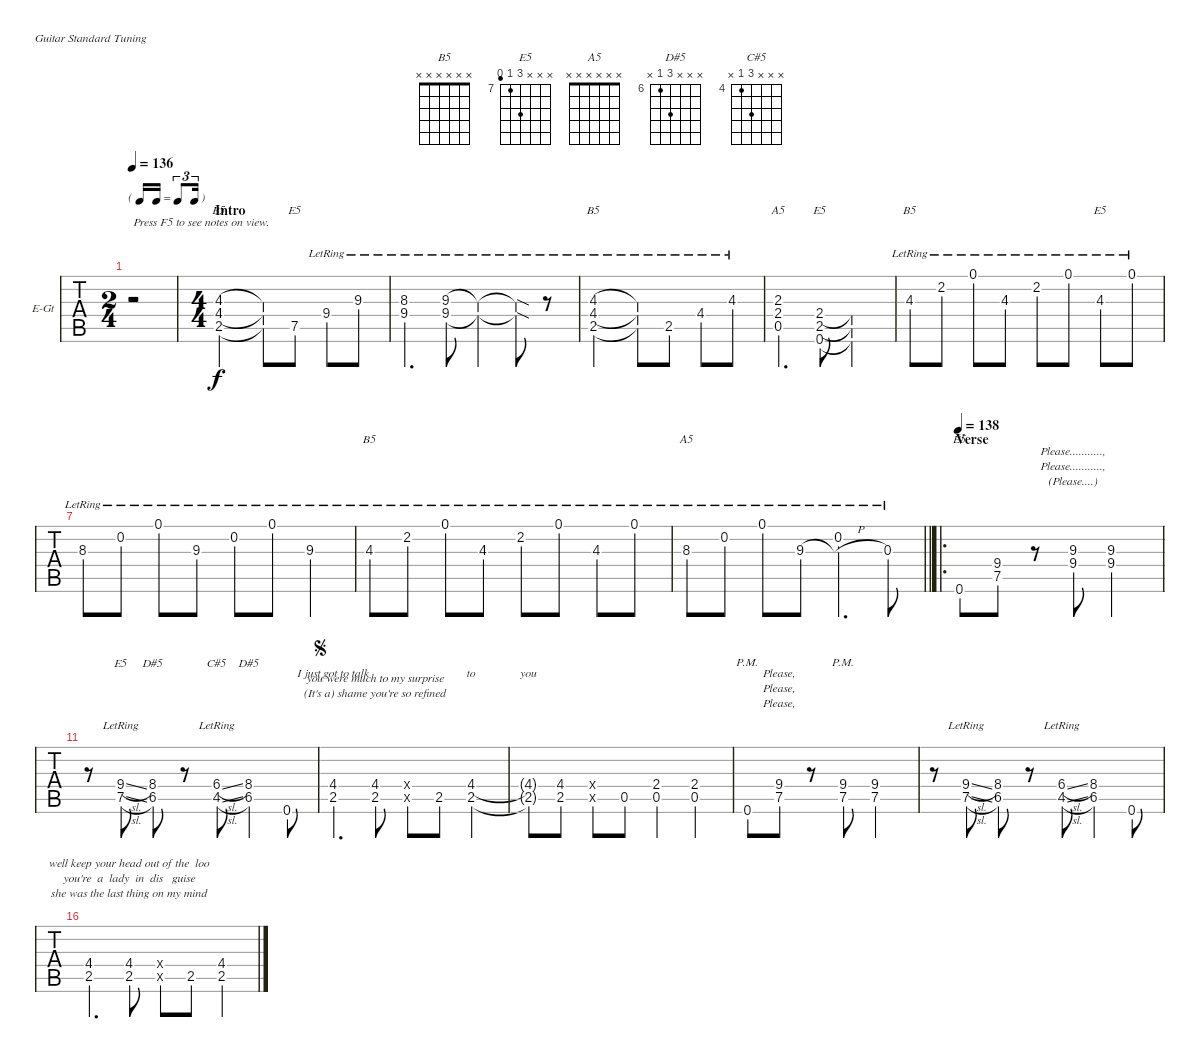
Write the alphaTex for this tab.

\bracketExtendMode nobrackets
\firstSystemTrackNameOrientation horizontal
\otherSystemsTrackNameOrientation horizontal
\defaultBarNumberDisplay FirstOfSystem
\track ("Guitar Lt." "E-Gt") {instrument distortionguitar}
\staff {tabs}
\tuning (E4 B3 G3 D3 A2 E2)
\chord ("B5" x x 4 4 2 x) {showfingering false barre 4}
\chord ("E5" x x 9 9 7 x) {firstfret 7 showfingering false barre 9}
\chord ("A5" x x 2 2 0 x) {showfingering false barre 2}
\chord ("E5" x x x 2 2 0) {showfingering false barre 2}
\chord ("B5" x x x x x x)
\chord ("E5" x x x x x x)
\chord ("A5" x x x x x x)
\chord ("E5" x x x 9 7 6) {firstfret 7 showfingering false}
\chord ("D#5" x x x 8 6 x) {firstfret 6 showfingering false}
\chord ("C#5" x x x 6 4 x) {firstfret 4 showfingering false}
\ts (2 4)
\tf triplet16th
\tempo 136
\clef g2
\ks e
r.2{txt "Press F5 to see notes on view." dy f instrument distortionguitar} |
\ts (4 4)
\section ("" "Intro")
(4.3 4.4 2.5).2{ch "B5" lyrics (0 "") lyrics (1 "") lyrics (2 "") lyrics (3 "") lyrics (4 "")} (4.3{t} 4.4{t} 2.5{t}).8{lyrics (0 "") lyrics (1 "") lyrics (2 "") lyrics (3 "") lyrics (4 "")} 7.5.8{ch "E5" lyrics (0 "") lyrics (1 "") lyrics (2 "") lyrics (3 "") lyrics (4 "")} 9.4{lr}.8{lyrics (0 "") lyrics (1 "") lyrics (2 "") lyrics (3 "") lyrics (4 "")} 9.3{lr}.8{lyrics (0 "") lyrics (1 "") lyrics (2 "") lyrics (3 "") lyrics (4 "")} |
\ks c#minor
(8.3{lr} 9.4{lr}).4{d lyrics (0 "") lyrics (1 "") lyrics (2 "") lyrics (3 "") lyrics (4 "")} (9.3{lr} 9.4{lr}).8{lyrics (0 "") lyrics (1 "") lyrics (2 "") lyrics (3 "") lyrics (4 "")} (9.3{lr t} 9.4{lr t}).4{lyrics (0 "") lyrics (1 "") lyrics (2 "") lyrics (3 "") lyrics (4 "")} (9.3{sod lr t} 9.4{sod lr t}).8{lyrics (0 "") lyrics (1 "") lyrics (2 "") lyrics (3 "") lyrics (4 "")} r.8 |
(4.3{lr} 4.4{lr} 2.5{lr}).2{ch "B5" lyrics (0 "") lyrics (1 "") lyrics (2 "") lyrics (3 "") lyrics (4 "")} (4.3{lr t} 4.4{lr t} 2.5{lr t}).8{lyrics (0 "") lyrics (1 "") lyrics (2 "") lyrics (3 "") lyrics (4 "")} 2.5{lr}.8{lyrics (0 "") lyrics (1 "") lyrics (2 "") lyrics (3 "") lyrics (4 "")} 4.4{lr}.8{lyrics (0 "") lyrics (1 "") lyrics (2 "") lyrics (3 "") lyrics (4 "")} 4.3{lr}.8{lyrics (0 "") lyrics (1 "") lyrics (2 "") lyrics (3 "") lyrics (4 "")} |
(2.3 2.4 0.5).4{d ch "A5" lyrics (0 "") lyrics (1 "") lyrics (2 "") lyrics (3 "") lyrics (4 "")} (2.4 2.5 0.6).8{ch "E5" lyrics (0 "") lyrics (1 "") lyrics (2 "") lyrics (3 "") lyrics (4 "")} (2.4{t} 2.5{t} 0.6{t}).2{lyrics (0 "") lyrics (1 "") lyrics (2 "") lyrics (3 "") lyrics (4 "")} |
\ks e
4.3{lr}.8{ch "B5" lyrics (0 "") lyrics (1 "") lyrics (2 "") lyrics (3 "") lyrics (4 "")} 2.2{lr}.8{lyrics (0 "") lyrics (1 "") lyrics (2 "") lyrics (3 "") lyrics (4 "")} 0.1{lr}.8{lyrics (0 "") lyrics (1 "") lyrics (2 "") lyrics (3 "") lyrics (4 "")} 4.3{lr}.8{lyrics (0 "") lyrics (1 "") lyrics (2 "") lyrics (3 "") lyrics (4 "")} 2.2{lr}.8{lyrics (0 "") lyrics (1 "") lyrics (2 "") lyrics (3 "") lyrics (4 "")} 0.1{lr}.8{lyrics (0 "") lyrics (1 "") lyrics (2 "") lyrics (3 "") lyrics (4 "")} 4.3{lr}.8{ch "E5" lyrics (0 "") lyrics (1 "") lyrics (2 "") lyrics (3 "") lyrics (4 "")} 0.1{lr}.8{lyrics (0 "") lyrics (1 "") lyrics (2 "") lyrics (3 "") lyrics (4 "")} |
\ks c#minor
8.3{lr}.8{lyrics (0 "") lyrics (1 "") lyrics (2 "") lyrics (3 "") lyrics (4 "")} 0.2{lr}.8{lyrics (0 "") lyrics (1 "") lyrics (2 "") lyrics (3 "") lyrics (4 "")} 0.1{lr}.8{lyrics (0 "") lyrics (1 "") lyrics (2 "") lyrics (3 "") lyrics (4 "")} 9.3{lr}.8{lyrics (0 "") lyrics (1 "") lyrics (2 "") lyrics (3 "") lyrics (4 "")} 0.2{lr}.8{lyrics (0 "") lyrics (1 "") lyrics (2 "") lyrics (3 "") lyrics (4 "")} 0.1{lr}.8{lyrics (0 "") lyrics (1 "") lyrics (2 "") lyrics (3 "") lyrics (4 "")} 9.3{lr}.4{lyrics (0 "") lyrics (1 "") lyrics (2 "") lyrics (3 "") lyrics (4 "")} |
4.3{lr}.8{ch "B5" lyrics (0 "") lyrics (1 "") lyrics (2 "") lyrics (3 "") lyrics (4 "")} 2.2{lr}.8{lyrics (0 "") lyrics (1 "") lyrics (2 "") lyrics (3 "") lyrics (4 "")} 0.1{lr}.8{lyrics (0 "") lyrics (1 "") lyrics (2 "") lyrics (3 "") lyrics (4 "")} 4.3{lr}.8{lyrics (0 "") lyrics (1 "") lyrics (2 "") lyrics (3 "") lyrics (4 "")} 2.2{lr}.8{lyrics (0 "") lyrics (1 "") lyrics (2 "") lyrics (3 "") lyrics (4 "")} 0.1{lr}.8{lyrics (0 "") lyrics (1 "") lyrics (2 "") lyrics (3 "") lyrics (4 "")} 4.3{lr}.8{lyrics (0 "") lyrics (1 "") lyrics (2 "") lyrics (3 "") lyrics (4 "")} 0.1{lr}.8{lyrics (0 "") lyrics (1 "") lyrics (2 "") lyrics (3 "") lyrics (4 "")} |
\barLineRight lightlight
8.3{lr}.8{ch "A5" lyrics (0 "") lyrics (1 "") lyrics (2 "") lyrics (3 "") lyrics (4 "")} 0.2{lr}.8{lyrics (0 "") lyrics (1 "") lyrics (2 "") lyrics (3 "") lyrics (4 "")} 0.1{lr}.8{lyrics (0 "") lyrics (1 "") lyrics (2 "") lyrics (3 "") lyrics (4 "")} 9.3{lr}.8{lyrics (0 "") lyrics (1 "") lyrics (2 "") lyrics (3 "") lyrics (4 "")} (0.2{lr} 9.3{h lr t}).4{d lyrics (0 "") lyrics (1 "") lyrics (2 "") lyrics (3 "") lyrics (4 "")} 0.3{lr}.8{lyrics (0 "") lyrics (1 "") lyrics (2 "") lyrics (3 "") lyrics (4 "")} |
\ro
\section ("" "Verse")
\tempo 138
\ks e
0.6.8{ch "E5" lyrics (0 "") lyrics (1 "") lyrics (2 "") lyrics (3 "") lyrics (4 "")} (9.4 7.5).8{lyrics (0 "") lyrics (1 "") lyrics (2 "") lyrics (3 "") lyrics (4 "")} r.8{lyrics (0 "") lyrics (1 "") lyrics (2 "") lyrics (3 "") lyrics (4 "")} (9.4 9.3).8{lyrics (0 "Please...........,") lyrics (1 "Please...........,") lyrics (2 "(Please....)") lyrics (3 "") lyrics (4 "")} (9.4 9.3).2{lyrics (0 "") lyrics (1 "") lyrics (2 "") lyrics (3 "") lyrics (4 "")} |
\ks c#minor
r.8 (9.4{sl lr} 7.5{sl lr}).8{ch "E5" lyrics (0 "") lyrics (1 "") lyrics (2 "") lyrics (3 "") lyrics (4 "")} (8.4 6.5).8{ch "D#5" lyrics (0 "") lyrics (1 "") lyrics (2 "") lyrics (3 "") lyrics (4 "")} r.8 (6.4{sl lr} 4.5{sl lr}).8{ch "C#5" lyrics (0 "") lyrics (1 "") lyrics (2 "") lyrics (3 "") lyrics (4 "")} (8.4 6.5).4{ch "D#5" lyrics (0 "") lyrics (1 "") lyrics (2 "") lyrics (3 "") lyrics (4 "")} 0.6.8{lyrics (0 "") lyrics (1 "") lyrics (2 "") lyrics (3 "") lyrics (4 "")} |
\jump segno
(4.4 2.5).4{d lyrics (0 "I just got to talk") lyrics (1 "") lyrics (2 "") lyrics (3 "") lyrics (4 "")} (4.4 2.5).8{lyrics (0 "") lyrics (1 "you were much to my surprise") lyrics (2 "(It's a) shame you're so refined") lyrics (3 "") lyrics (4 "")} (4.4{x} 2.5{x}).8{lyrics (0 "") lyrics (1 "") lyrics (2 "") lyrics (3 "") lyrics (4 "")} 2.5.8{lyrics (0 "") lyrics (1 "") lyrics (2 "") lyrics (3 "") lyrics (4 "")} (4.4 2.5).4{lyrics (0 "to") lyrics (1 "") lyrics (2 "") lyrics (3 "") lyrics (4 "")} |
(4.4{t} 2.5{t}).8{lyrics (0 "you") lyrics (1 "") lyrics (2 "") lyrics (3 "") lyrics (4 "")} (4.4 2.5).8{lyrics (0 "") lyrics (1 "") lyrics (2 "") lyrics (3 "") lyrics (4 "")} (2.5{x} 2.4{x}).8{lyrics (0 "") lyrics (1 "") lyrics (2 "") lyrics (3 "") lyrics (4 "")} 0.5.8{lyrics (0 "") lyrics (1 "") lyrics (2 "") lyrics (3 "") lyrics (4 "")} (2.4 0.5).4{lyrics (0 "") lyrics (1 "") lyrics (2 "") lyrics (3 "") lyrics (4 "")} (2.4 0.5).4{lyrics (0 "") lyrics (1 "") lyrics (2 "") lyrics (3 "") lyrics (4 "")} |
\ks e
0.6{pm}.8{lyrics (0 "") lyrics (1 "") lyrics (2 "") lyrics (3 "") lyrics (4 "")} (9.4 7.5).8{lyrics (0 "Please,") lyrics (1 "Please,") lyrics (2 "Please,") lyrics (3 "") lyrics (4 "")} r.8{lyrics (0 "") lyrics (1 "") lyrics (2 "") lyrics (3 "") lyrics (4 "")} (7.5{pm} 9.4).8{lyrics (0 "") lyrics (1 "") lyrics (2 "") lyrics (3 "") lyrics (4 "")} (9.4 7.5).2{lyrics (0 "") lyrics (1 "") lyrics (2 "") lyrics (3 "") lyrics (4 "")} |
\ks c#minor
r.8 (9.4{sl lr} 7.5{sl lr}).8{lyrics (0 "") lyrics (1 "") lyrics (2 "") lyrics (3 "") lyrics (4 "")} (8.4 6.5).8{lyrics (0 "") lyrics (1 "") lyrics (2 "") lyrics (3 "") lyrics (4 "")} r.8 (6.4{sl lr} 4.5{sl lr}).8{lyrics (0 "") lyrics (1 "") lyrics (2 "") lyrics (3 "") lyrics (4 "")} (8.4 6.5).4{lyrics (0 "") lyrics (1 "") lyrics (2 "") lyrics (3 "") lyrics (4 "")} 0.6.8{lyrics (0 "") lyrics (1 "") lyrics (2 "") lyrics (3 "") lyrics (4 "")} |
(4.4 2.5).4{d lyrics (0 "") lyrics (1 "") lyrics (2 "") lyrics (3 "") lyrics (4 "")} (4.4 2.5).8{lyrics (0 "well keep your head out of the  loo") lyrics (1 "you're  a  lady  in  dis   guise") lyrics (2 "she was the last thing on my mind") lyrics (3 "") lyrics (4 "")} (4.4{x} 2.5{x}).8{lyrics (0 "") lyrics (1 "") lyrics (2 "") lyrics (3 "") lyrics (4 "")} 2.5.8{lyrics (0 "") lyrics (1 "") lyrics (2 "") lyrics (3 "") lyrics (4 "")} (4.4 2.5).4{lyrics (0 "") lyrics (1 "") lyrics (2 "") lyrics (3 "") lyrics (4 "")}
